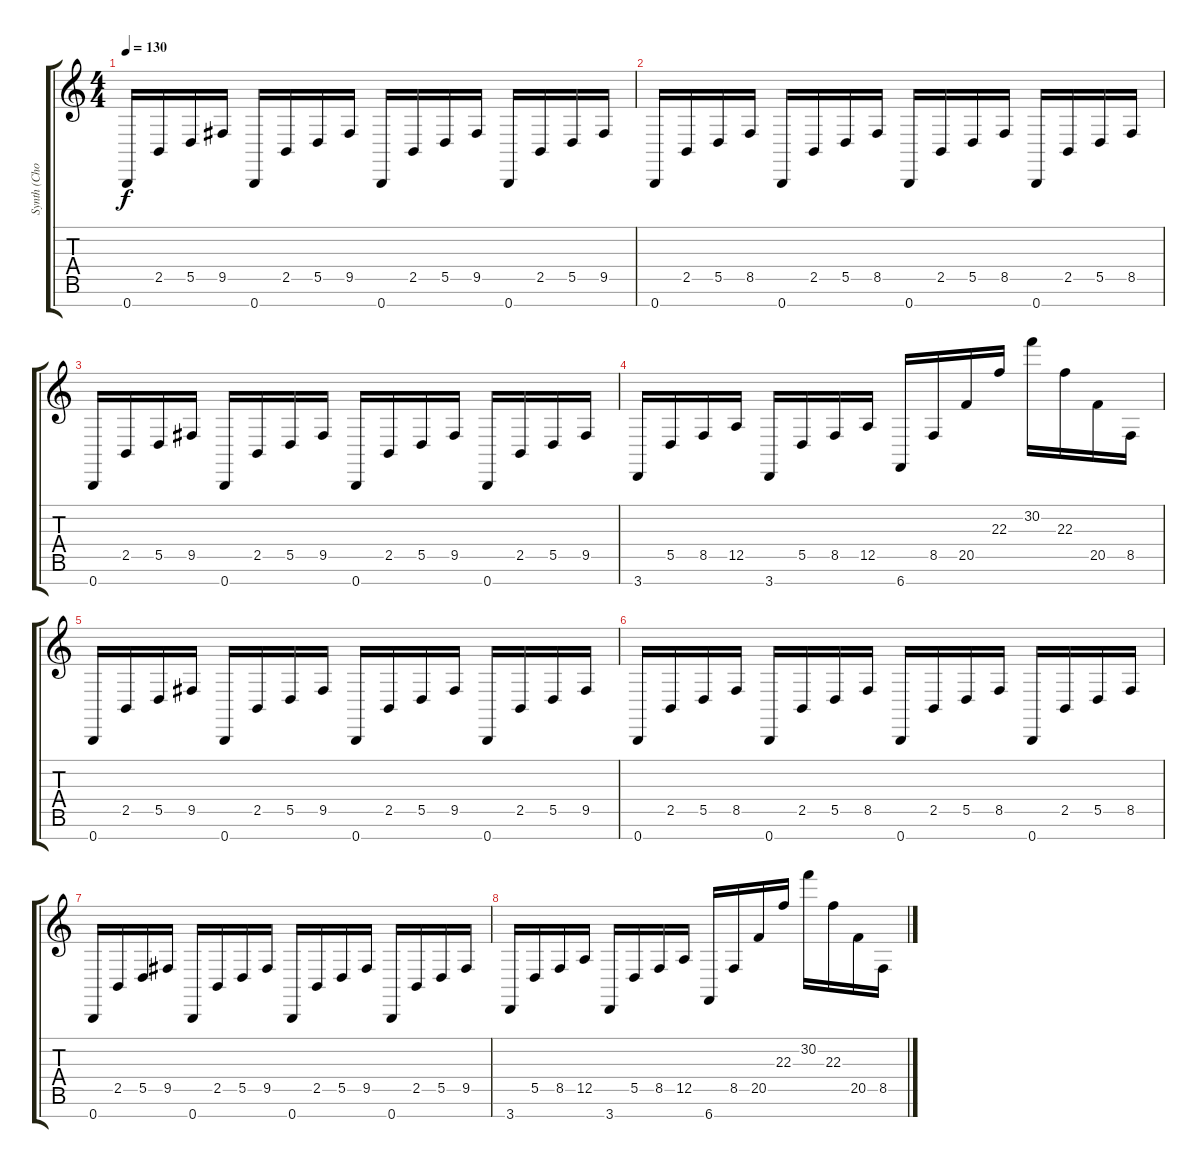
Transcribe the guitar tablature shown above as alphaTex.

\track ("Synth (Chorus)" "Synth (Cho") {instrument lead2sawtooth}
\staff {score tabs}
\tuning (B8 B3 G3 D3 A2 E2 B1) {hide}
\ts (4 4)
\tempo 130
\clef g2
\ks c
0.7.16{dy f} 2.5.16 5.5.16 9.5.16 0.7.16 2.5.16 5.5.16 9.5.16 0.7.16 2.5.16 5.5.16 9.5.16 0.7.16 2.5.16 5.5.16 9.5.16 |
0.7.16 2.5.16 5.5.16 8.5.16 0.7.16 2.5.16 5.5.16 8.5.16 0.7.16 2.5.16 5.5.16 8.5.16 0.7.16 2.5.16 5.5.16 8.5.16 |
0.7.16 2.5.16 5.5.16 9.5.16 0.7.16 2.5.16 5.5.16 9.5.16 0.7.16 2.5.16 5.5.16 9.5.16 0.7.16 2.5.16 5.5.16 9.5.16 |
3.7.16 5.5.16 8.5.16 12.5.16 3.7.16 5.5.16 8.5.16 12.5.16 6.7.16 8.5.16 20.5.16 22.3.16 30.2.16 22.3.16 20.5.16 8.5.16 |
0.7.16 2.5.16 5.5.16 9.5.16 0.7.16 2.5.16 5.5.16 9.5.16 0.7.16 2.5.16 5.5.16 9.5.16 0.7.16 2.5.16 5.5.16 9.5.16 |
0.7.16 2.5.16 5.5.16 8.5.16 0.7.16 2.5.16 5.5.16 8.5.16 0.7.16 2.5.16 5.5.16 8.5.16 0.7.16 2.5.16 5.5.16 8.5.16 |
0.7.16 2.5.16 5.5.16 9.5.16 0.7.16 2.5.16 5.5.16 9.5.16 0.7.16 2.5.16 5.5.16 9.5.16 0.7.16 2.5.16 5.5.16 9.5.16 |
3.7.16 5.5.16 8.5.16 12.5.16 3.7.16 5.5.16 8.5.16 12.5.16 6.7.16 8.5.16 20.5.16 22.3.16 30.2.16 22.3.16 20.5.16 8.5.16
